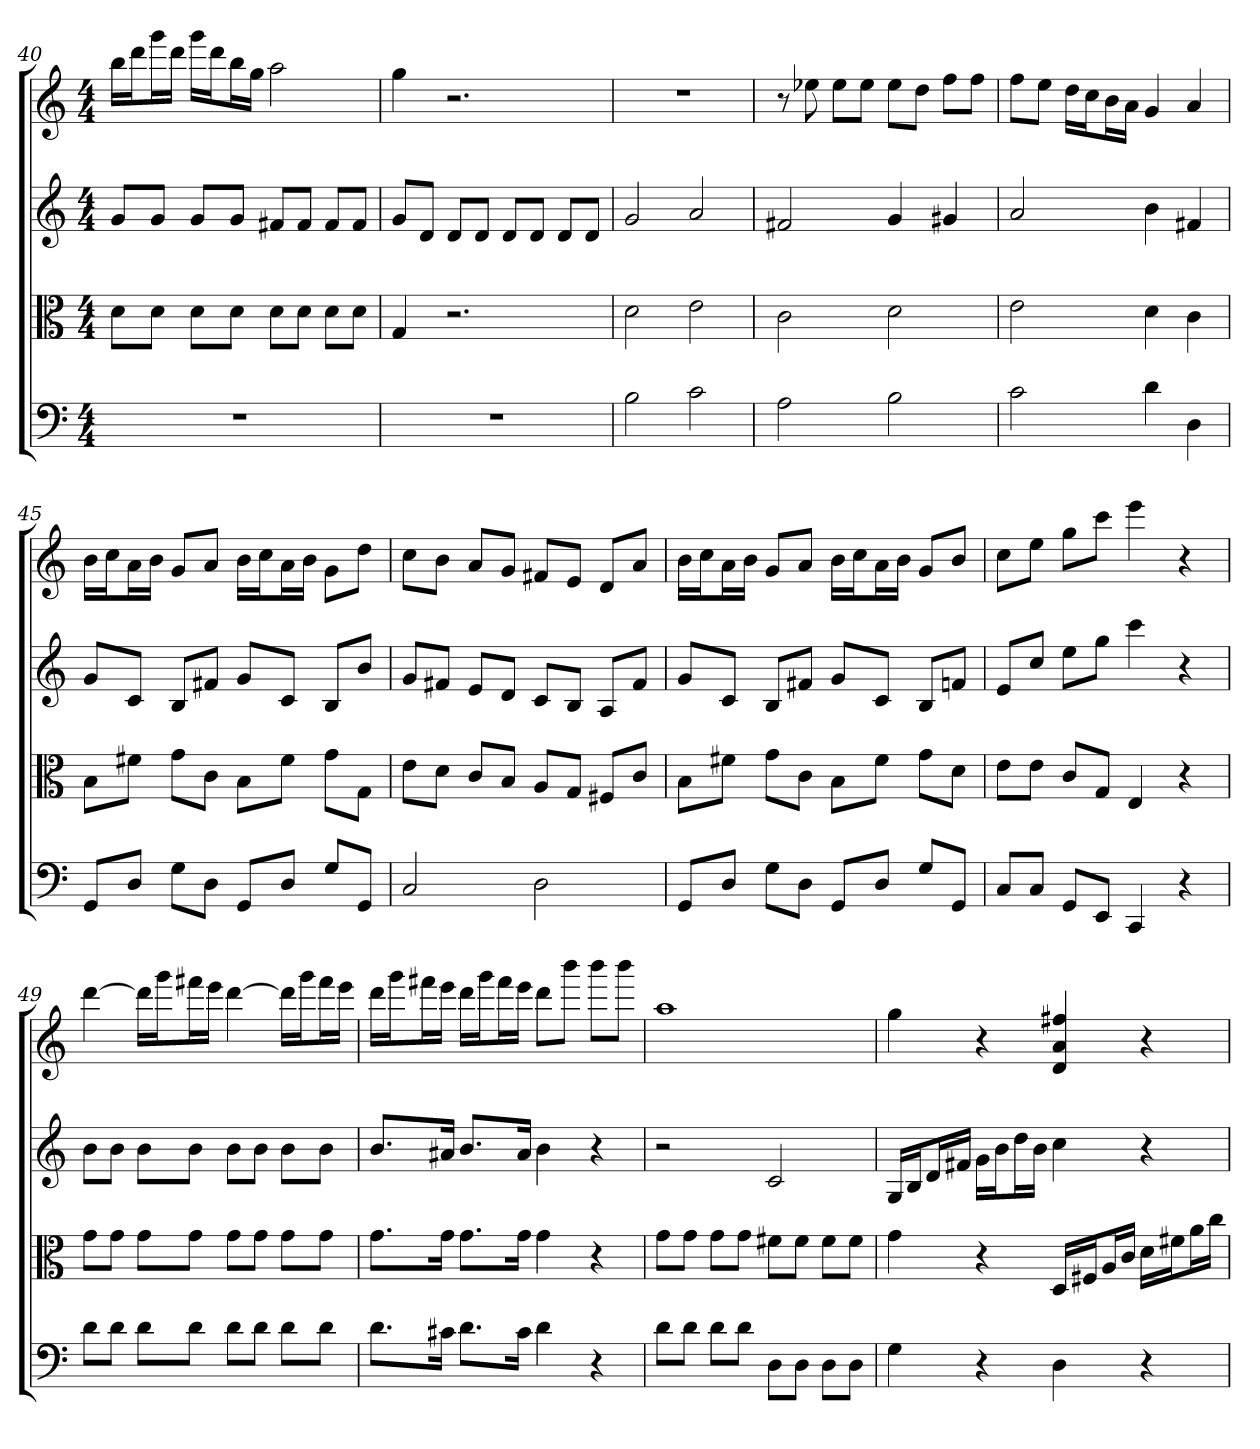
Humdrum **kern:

**kern	**kern	**kern	**kern
*part4	*part3	*part2	*part1
*staff4	*staff3	*staff2	*staff1
*clefF4	*clefC3	*	*
*k[]	*k[]	*k[]	*k[]
*C:	*C:	*C:	*C:
*M4/4	*M4/4	*M4/4	*M4/4
=40	=40	=40	=40
1r	8d\L	8gL	16bbLL
.	.	.	16dddJ
.	8d\J	8gJ	16gggL
.	.	.	16dddJJ
.	8d\L	8gL	16gggLL
.	.	.	16dddJ
.	8d\J	8gJ	16bbL
.	.	.	16ggJJ
.	8d\L	8f#XL	2aa
.	8d\J	8f#J	.
.	8d\L	8f#L	.
.	8d\J	8f#J	.
=41	=41	=41	=41
1r	4G	8gL	4gg
.	.	8dJ	.
.	2.r	8dL	2.r
.	.	8dJ	.
.	.	8dL	.
.	.	8dJ	.
.	.	8dL	.
.	.	8dJ	.
=42	=42	=42	=42
2B	2d	2g	1r
2c	2e	2a	.
=43	=43	=43	=43
2A	2c	2f#X	8r
.	.	.	8ee-X
.	.	.	8ee-L
.	.	.	8ee-J
2B	2d	4g	8ee-L
.	.	.	8ddJ
.	.	4g#X	8ffL
.	.	.	8ffJ
=44	=44	=44	=44
2c	2e	2a	8ffL
.	.	.	8eeJ
.	.	.	16ddLL
.	.	.	16ccJ
.	.	.	16bL
.	.	.	16aJJ
4d	4d	4b	4g
4D	4c	4f#X	4a
=45	=45	=45	=45
8GG/L	8B\L	8gL	16bLL
.	.	.	16ccJ
8D/J	8f#X\J	8cJ	16aL
.	.	.	16bJJ
8G\L	8g\L	8BL	8gL
8D\J	8c\J	8f#XJ	8aJ
8GG/L	8B\L	8gL	16bLL
.	.	.	16ccJ
8D/J	8f#\J	8cJ	16aL
.	.	.	16bJJ
8G/L	8g\L	8BL	8gL
8GG/J	8G\J	8bJ	8ddJ
=46	=46	=46	=46
2C	8e\L	8gL	8ccL
.	8d\J	8f#XJ	8bJ
.	8c/L	8eL	8aL
.	8B/J	8dJ	8gJ
2D	8A/L	8cL	8f#XL
.	8G/J	8BJ	8eJ
.	8F#X/L	8AL	8dL
.	8c/J	8f#J	8aJ
=47	=47	=47	=47
8GG/L	8B\L	8gL	16bLL
.	.	.	16ccJ
8D/J	8f#X\J	8cJ	16aL
.	.	.	16bJJ
8G\L	8g\L	8BL	8gL
8D\J	8c\J	8f#XJ	8aJ
8GG/L	8B\L	8gL	16bLL
.	.	.	16ccJ
8D/J	8f#\J	8cJ	16aL
.	.	.	16bJJ
8G/L	8g\L	8BL	8gL
8GG/J	8d\J	8fnJ	8bJ
=48	=48	=48	=48
8C/L	8e\L	8eL	8ccL
8C/J	8e\J	8ccJ	8eeJ
8GG/L	8c/L	8eeL	8ggL
8EE/J	8G/J	8ggJ	8cccJ
4CC	4E	4ccc	4eee
4r	4r	4r	4r
=49	=49	=49	=49
8d\L	8g\L	8bL	[4ddd
8d\J	8g\J	8bJ	.
8d\L	8g\L	8bL	16dddLL]
.	.	.	16gggJ
8d\J	8g\J	8bJ	16fff#XL
.	.	.	16eeeJJ
8d\L	8g\L	8bL	[4ddd
8d\J	8g\J	8bJ	.
8d\L	8g\L	8bL	16dddLL]
.	.	.	16gggJ
8d\J	8g\J	8bJ	16fff#L
.	.	.	16eeeJJ
=50	=50	=50	=50
8.d\L	8.g\L	8.bL	16dddLL
.	.	.	16gggJ
.	.	.	16fff#XL
16c#X\Jk	16g\Jk	16a#XJk	16eeeJJ
8.d\L	8.g\L	8.bL	16dddLL
.	.	.	16gggJ
.	.	.	16fff#L
16c#\Jk	16g\Jk	16a#Jk	16eeeJJ
4d	4g	4b	8dddL
.	.	.	8bbbJ
4r	4r	4r	8bbbL
.	.	.	8bbbJ
=51	=51	=51	=51
8d\L	8g\L	2r	1aa
8d\J	8g\J	.	.
8d\L	8g\L	.	.
8d\J	8g\J	.	.
8D\L	8f#X\L	2c	.
8D\J	8f#\J	.	.
8D\L	8f#\L	.	.
8D\J	8f#\J	.	.
=52	=52	=52	=52
4G	4g	16GLL	4gg
.	.	16BJ	.
.	.	16dL	.
.	.	16f#XJJ	.
4r	4r	16gLL	4r
.	.	16bJ	.
.	.	16ddL	.
.	.	16bJJ	.
4D	16D/LL	4cc	4d 4a 4ff#X
.	16F#X/J	.	.
.	16A/L	.	.
.	16c/JJ	.	.
4r	16d\LL	4r	4r
.	16f#X\J	.	.
.	16a\L	.	.
.	16cc\JJ	.	.
=	=	=	=
*-	*-	*-	*-
